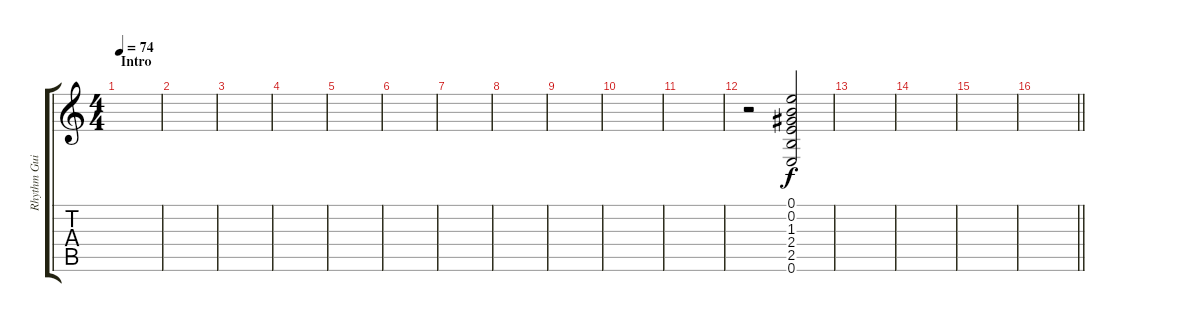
\track ("Rhythm Guitar" "Rhythm Gui") {instrument overdrivenguitar}
\staff {score tabs}
\tuning (E4 B3 G3 D3 A2 E2) {hide}
\ts (4 4)
\section ("" "Intro")
\tempo 74
\clef g2
\ks c
|
|
|
|
|
|
|
|
|
|
|
r.2{volume 0 balance 8} (0.1 0.2 1.3 2.4 2.5 0.6).2{volume 13 balance 13} |
|
|
|
\barLineRight lightlight
